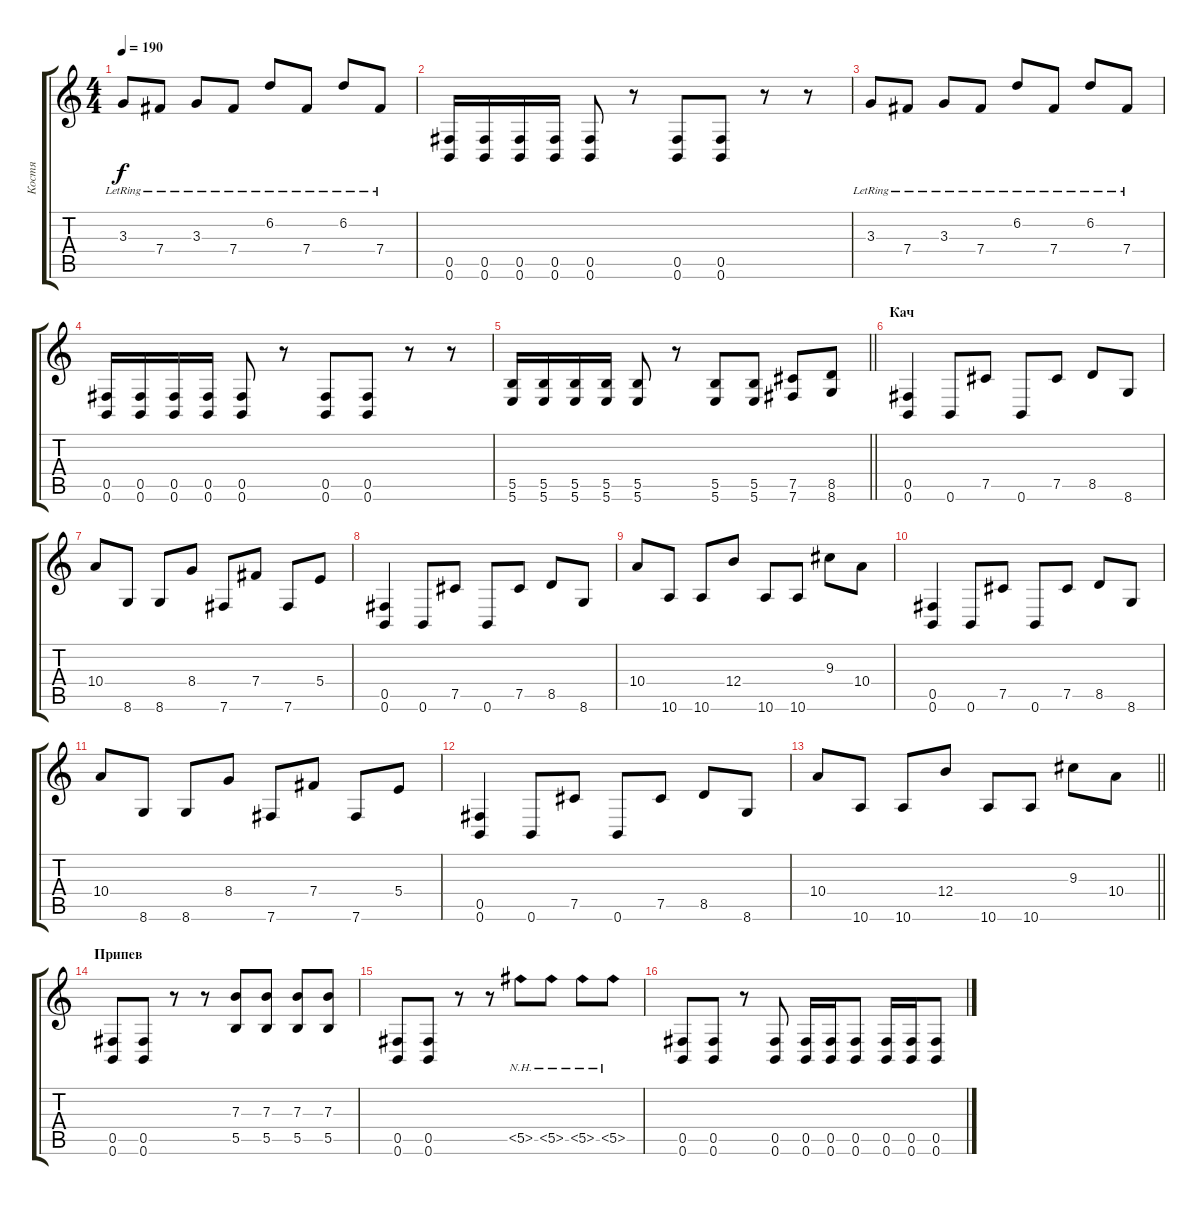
\track ("Костя" "Костя") {instrument distortionguitar}
\staff {score tabs}
\tuning (Db4 Ab3 E3 B2 Gb2 B1) {hide}
\ts (4 4)
\tempo 190
\clef g2
\ks c
3.3{lr}.8{dy f} 7.4{lr}.8 3.3{lr}.8 7.4{lr}.8 6.2{lr}.8 7.4{lr}.8 6.2{lr}.8 7.4{lr}.8 |
(0.5 0.6).16 (0.5 0.6).16 (0.5 0.6).16 (0.5 0.6).16 (0.5 0.6).8 r.8 (0.5 0.6).8 (0.5 0.6).8 r.8 r.8 |
3.3{lr}.8 7.4{lr}.8 3.3{lr}.8 7.4{lr}.8 6.2{lr}.8 7.4{lr}.8 6.2{lr}.8 7.4{lr}.8 |
(0.5 0.6).16 (0.5 0.6).16 (0.5 0.6).16 (0.5 0.6).16 (0.5 0.6).8 r.8 (0.5 0.6).8 (0.5 0.6).8 r.8 r.8 |
\barLineRight lightlight
(5.5 5.6).16 (5.5 5.6).16 (5.5 5.6).16 (5.5 5.6).16 (5.5 5.6).8 r.8 (5.5 5.6).8 (5.5 5.6).8 (7.5 7.6).8 (8.5 8.6).8 |
\section ("" "Кач")
(0.5 0.6).4 0.6.8 7.5.8 0.6.8 7.5.8 8.5.8 8.6.8 |
10.4.8 8.6.8 8.6.8 8.4.8 7.6.8 7.4.8 7.6.8 5.4.8 |
(0.5 0.6).4 0.6.8 7.5.8 0.6.8 7.5.8 8.5.8 8.6.8 |
10.4.8 10.6.8 10.6.8 12.4.8 10.6.8 10.6.8 9.3.8 10.4.8 |
(0.5 0.6).4 0.6.8 7.5.8 0.6.8 7.5.8 8.5.8 8.6.8 |
10.4.8 8.6.8 8.6.8 8.4.8 7.6.8 7.4.8 7.6.8 5.4.8 |
(0.5 0.6).4 0.6.8 7.5.8 0.6.8 7.5.8 8.5.8 8.6.8 |
\barLineRight lightlight
10.4.8 10.6.8 10.6.8 12.4.8 10.6.8 10.6.8 9.3.8 10.4.8 |
\section ("" "Припев")
(0.5 0.6).8 (0.5 0.6).8 r.8 r.8 (7.3 5.5).8 (7.3 5.5).8 (7.3 5.5).8 (7.3 5.5).8 |
(0.5 0.6).8 (0.5 0.6).8 r.8 r.8 5.5{nh}.8 5.5{nh}.8 5.5{nh}.8 5.5{nh}.8 |
(0.5 0.6).8 (0.5 0.6).8 r.8 (0.5 0.6).8 (0.5 0.6).16 (0.5 0.6).16 (0.5 0.6).8 (0.5 0.6).16 (0.5 0.6).16 (0.5 0.6).8
